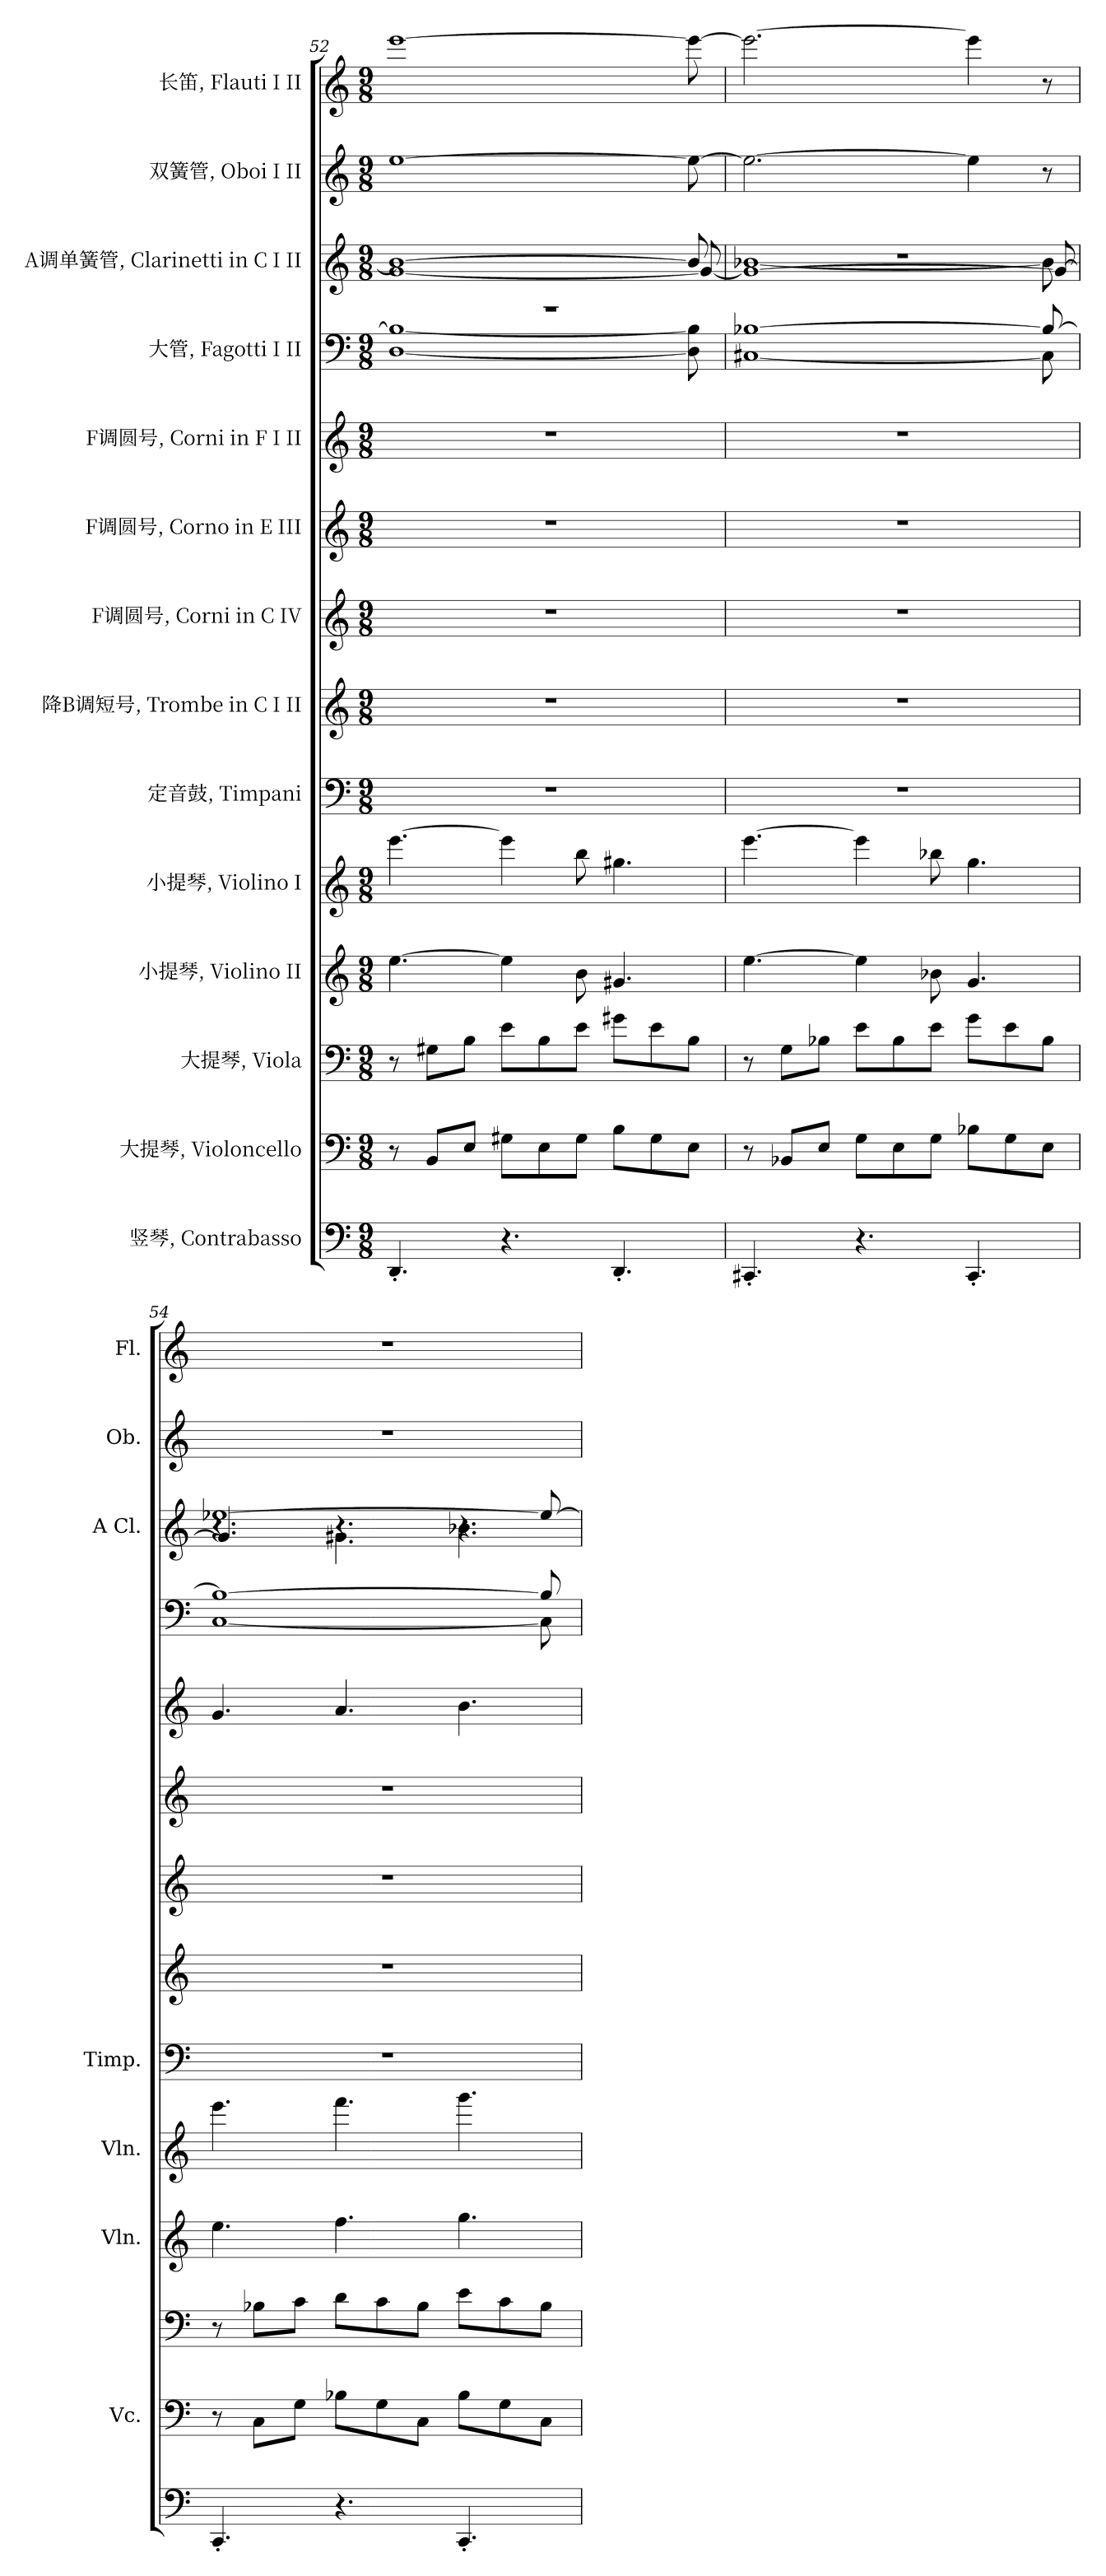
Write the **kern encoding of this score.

**kern	**kern	**kern	**kern	**kern	**kern	**kern	**kern	**kern	**kern	**kern	**kern	**kern	**kern
*part14	*part13	*part12	*part11	*part10	*part9	*part8	*part7	*part6	*part5	*part4	*part3	*part2	*part1
*staff14	*staff13	*staff12	*staff11	*staff10	*staff9	*staff8	*staff7	*staff6	*staff5	*staff4	*staff3	*staff2	*staff1
*I"竖琴, Contrabasso	*I"大提琴, Violoncello	*I"大提琴, Viola	*I"小提琴, Violino II	*I"小提琴, Violino I	*I"定音鼓, Timpani	*I"降B调短号, Trombe in C I II	*I"F调圆号, Corni in C IV	*I"F调圆号, Corno in E III	*I"F调圆号, Corni in F I II	*I"大管, Fagotti I II	*I"A调单簧管, Clarinetti in C I II	*I"双簧管, Oboi I II	*I"长笛, Flauti I II
*	*I'Vc.	*	*I'Vln.	*I'Vln.	*I'Timp.	*	*	*	*	*	*I'A Cl.	*I'Ob.	*I'Fl.
!!LO:PB:g=z
*clefF4	*clefF4	*clefF4	*clefG2	*clefG2	*clefF4	*clefG2	*clefG2	*clefG2	*clefG2	*clefF4	*clefG2	*clefG2	*clefG2
*	*	*	*	*	*	*ITrd1c2	*ITrd4c7	*ITrd4c7	*ITrd4c7	*	*ITrd2c3	*	*
*k[]	*k[]	*k[]	*k[]	*k[]	*k[]	*k[b-e-]	*k[b-]	*k[b-]	*k[b-]	*k[]	*k[f#c#g#]	*k[]	*k[]
*M9/8	*M9/8	*M9/8	*M9/8	*M9/8	*M9/8	*M9/8	*M9/8	*M9/8	*M9/8	*M9/8	*M9/8	*M9/8	*M9/8
*MM61	*MM61	*MM61	*MM61	*MM61	*MM61	*MM61	*MM61	*MM61	*MM61	*MM61	*MM61	*MM61	*MM61
=52	=52	=52	=52	=52	=52	=52	=52	=52	=52	=52	=52	=52	=52
*	*	*	*	*	*	*	*	*	*	*^	*^	*	*
4.DD'/	8r	8r	[4.ee\	[4.eee\	8%9r	8%9r	8%9r	8%9r	8%9r	8%9r	[1D 1B_	1g#_	[1e	[1ee	[1eee
.	8BB/L	8G#X\L	.	.	.	.	.	.	.	.	.	.	.	.	.
.	8E/J	8B\J	.	.	.	.	.	.	.	.	.	.	.	.	.
4.r	8G#X\L	8e\L	4ee\]	4eee\]	.	.	.	.	.	.	.	.	.	.	.
.	8E\	8B\	.	.	.	.	.	.	.	.	.	.	.	.	.
.	8G#\J	8e\J	8b\	8bb\	.	.	.	.	.	.	.	.	.	.	.
4.DD'/	8B\L	8g#X\L	4.g#X/	4.gg#X\	.	.	.	.	.	.	.	.	.	.	.
.	8G#\	8e\	.	.	.	.	.	.	.	.	.	.	.	.	.
.	8E\J	8B\J	.	.	.	.	.	.	.	.	8D\] 8B\]	8g#/]	8e/_	8ee\_	8eee\_
*	*	*	*	*	*	*	*	*	*	*	*	*v	*v	*	*
=53	=53	=53	=53	=53	=53	=53	=53	=53	=53	=53	=53	=53	=53	=53
*	*	*	*	*	*	*	*	*	*	*	*	*	*	*MM61
*	*	*	*	*	*	*	*	*	*	*	*	*^	*	*
*	*	*	*	*	*	*	*	*	*	*	*	*	*^	*	*
4.CC#X'/	8r	8r	[4.ee\	[4.eee\	8%9r	8%9r	8%9r	8%9r	8%9r	[1B-X	[1C#X	8%9r	[1gn	1e_	2.ee\_	2.eee\_
.	8BB-X/L	8G\L	.	.	.	.	.	.	.	.	.	.	.	.	.	.
.	8E/J	8B-X\J	.	.	.	.	.	.	.	.	.	.	.	.	.	.
4.r	8G\L	8e\L	4ee\]	4eee\]	.	.	.	.	.	.	.	.	.	.	.	.
.	8E\	8B-\	.	.	.	.	.	.	.	.	.	.	.	.	.	.
.	8G\J	8e\J	8b-X\	8bb-X\	.	.	.	.	.	.	.	.	.	.	.	.
*	*	*	*	*	*	*	*	*	*	*	*	*	*	*	*	*MM61
4.CC#'/	8B-X\L	8g\L	4.g/	4.gg\	.	.	.	.	.	.	.	.	.	.	4ee\]	4eee\]
.	8G\	8e\	.	.	.	.	.	.	.	.	.	.	.	.	.	.
.	8E\J	8B-\J	.	.	.	.	.	.	.	8B-/_	8C#\]	.	8g\]	8e/_	8r	8r
=54	=54	=54	=54	=54	=54	=54	=54	=54	=54	=54	=54	=54	=54	=54	=54	=54
*	*	*	*	*	*	*	*	*	*	*	*	*	*	*	*	*MM61
4.CC'/	8r	8r	4.ee\	4.eee\	8%9r	8%9r	8%9r	8%9r	4.c/	1B-_	[1C	[1ccn	4.r	4.e/]	8%9r	8%9r
.	8C\L	8B-X\L	.	.	.	.	.	.	.	.	.	.	.	.	.	.
.	8G\J	8c\J	.	.	.	.	.	.	.	.	.	.	.	.	.	.
4.r	8B-X\L	8d\L	4.ff\	4.fff\	.	.	.	.	4.d/	.	.	.	4.e#X\	4.r	.	.
.	8G\	8c\	.	.	.	.	.	.	.	.	.	.	.	.	.	.
.	8C\J	8B-\J	.	.	.	.	.	.	.	.	.	.	.	.	.	.
4.CC'/	8B-\L	8e\L	4.gg\	4.ggg\	.	.	.	.	4.e\	.	.	.	4.gn\	4.r	.	.
.	8G\	8c\	.	.	.	.	.	.	.	.	.	.	.	.	.	.
.	8C\J	8B-\J	.	.	.	.	.	.	.	8B-/]	8C\]	8cc/_	.	.	.	.
*	*	*	*	*	*	*	*	*	*	*v	*v	*	*	*	*	*
*	*	*	*	*	*	*	*	*	*	*	*v	*v	*v	*	*
=	=	=	=	=	=	=	=	=	=	=	=	=	=
*-	*-	*-	*-	*-	*-	*-	*-	*-	*-	*-	*-	*-	*-
